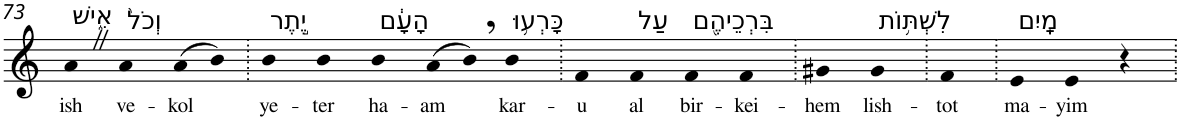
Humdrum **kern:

**kern	**text
*part1	*part1
*staff1	*staff1
*I"Piano	*
*I'Pno	*
!!LO:PB:g=z
*clefG2	*
*k[]	*
=73	=73
!LO:TX:a:t=אִ֑ישׁ	!
!	!LO:LY:b
4aZ	ish
!LO:TX:a:t=וְכֹל֙	!
!	!LO:LY:b
4a	ve-
!	!LO:LY:b
(>8a	-kol
8b)	.
=74.	=74.
!LO:TX:a:t=יֶ֣תֶר	!
!	!LO:LY:b
4b	ye-
!	!LO:LY:b
4b	-ter
!LO:TX:a:t=הָעָ֔ם	!
!	!LO:LY:b
4b	ha-
!	!LO:LY:b
(>8a	-am
8b,)	.
!LO:TX:a:t=כָּרְע֥וּ	!
!	!LO:LY:b
4b	kar-
=75.	=75.
!	!LO:LY:b
4f	-u
!LO:TX:a:t=עַל	!
!	!LO:LY:b
4f	al
!LO:TX:a:t=בִּרְכֵיהֶ֖ם	!
!	!LO:LY:b
4f	bir-
!	!LO:LY:b
4f	-kei-
=76.	=76.
!	!LO:LY:b
4g#X	-hem
!LO:TX:a:t=לִשְׁתּ֥וֹת	!
!	!LO:LY:b
4g#	lish-
=77.	=77.
!	!LO:LY:b
4f	-tot
=78.	=78.
!LO:TX:a:t=מָֽיִם	!
!	!LO:LY:b
4e	ma-
!	!LO:LY:b
4e	-yim
4r	.
=.	=.
*-	*-
